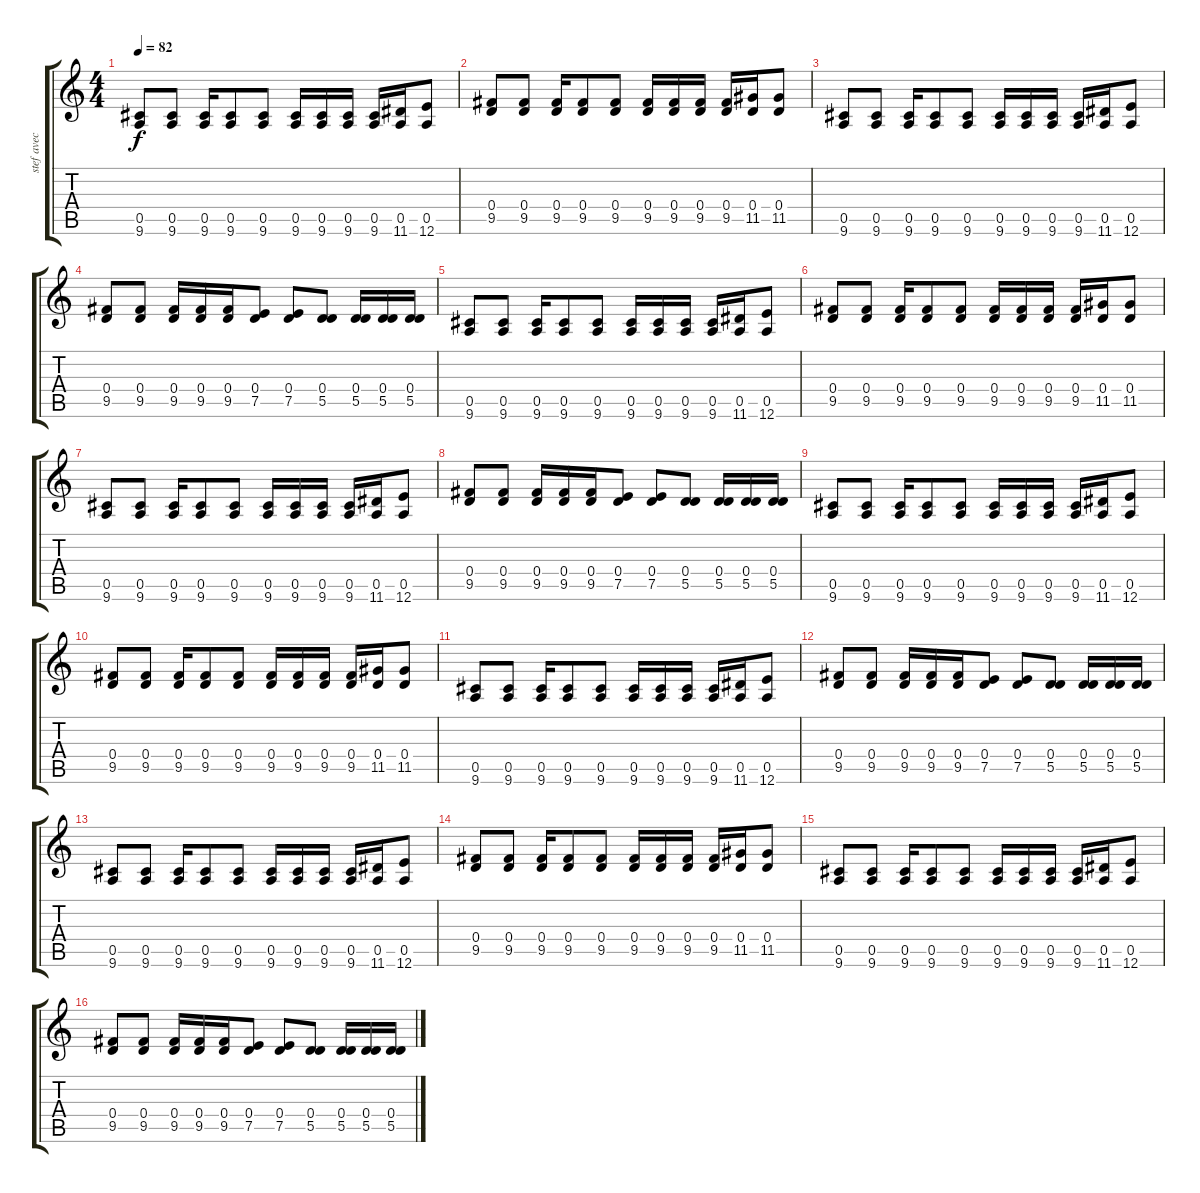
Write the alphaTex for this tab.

\track ("stef avec une bariton" "stef avec ") {instrument acousticbass}
\staff {score tabs}
\tuning (E4 B3 G3 D3 A2 E2) {hide}
\ts (4 4)
\tempo 82
\clef g2
\ks c
(0.5 9.6).8{dy f instrument acousticbass} (0.5 9.6).8 (0.5 9.6).16 (0.5 9.6).8 (0.5 9.6).8 (0.5 9.6).16 (0.5 9.6).16 (0.5 9.6).16 (0.5 9.6).16 (0.5 11.6).16 (0.5 12.6).8 |
(0.4 9.5).8 (0.4 9.5).8 (0.4 9.5).16 (0.4 9.5).8 (0.4 9.5).8 (0.4 9.5).16 (0.4 9.5).16 (0.4 9.5).16 (0.4 9.5).16 (0.4 11.5).16 (0.4 11.5).8 |
(0.5 9.6).8 (0.5 9.6).8 (0.5 9.6).16 (0.5 9.6).8 (0.5 9.6).8 (0.5 9.6).16 (0.5 9.6).16 (0.5 9.6).16 (0.5 9.6).16 (0.5 11.6).16 (0.5 12.6).8 |
(0.4 9.5).8 (0.4 9.5).8 (0.4 9.5).16 (0.4 9.5).16 (0.4 9.5).16 (0.4 7.5).8 (0.4 7.5).8 (0.4 5.5).8 (0.4 5.5).16 (0.4 5.5).16 (0.4 5.5).16 |
(0.5 9.6).8 (0.5 9.6).8 (0.5 9.6).16 (0.5 9.6).8 (0.5 9.6).8 (0.5 9.6).16 (0.5 9.6).16 (0.5 9.6).16 (0.5 9.6).16 (0.5 11.6).16 (0.5 12.6).8 |
(0.4 9.5).8 (0.4 9.5).8 (0.4 9.5).16 (0.4 9.5).8 (0.4 9.5).8 (0.4 9.5).16 (0.4 9.5).16 (0.4 9.5).16 (0.4 9.5).16 (0.4 11.5).16 (0.4 11.5).8 |
(0.5 9.6).8 (0.5 9.6).8 (0.5 9.6).16 (0.5 9.6).8 (0.5 9.6).8 (0.5 9.6).16 (0.5 9.6).16 (0.5 9.6).16 (0.5 9.6).16 (0.5 11.6).16 (0.5 12.6).8 |
(0.4 9.5).8 (0.4 9.5).8 (0.4 9.5).16 (0.4 9.5).16 (0.4 9.5).16 (0.4 7.5).8 (0.4 7.5).8 (0.4 5.5).8 (0.4 5.5).16 (0.4 5.5).16 (0.4 5.5).16 |
(0.5 9.6).8 (0.5 9.6).8 (0.5 9.6).16 (0.5 9.6).8 (0.5 9.6).8 (0.5 9.6).16 (0.5 9.6).16 (0.5 9.6).16 (0.5 9.6).16 (0.5 11.6).16 (0.5 12.6).8 |
(0.4 9.5).8 (0.4 9.5).8 (0.4 9.5).16 (0.4 9.5).8 (0.4 9.5).8 (0.4 9.5).16 (0.4 9.5).16 (0.4 9.5).16 (0.4 9.5).16 (0.4 11.5).16 (0.4 11.5).8 |
(0.5 9.6).8 (0.5 9.6).8 (0.5 9.6).16 (0.5 9.6).8 (0.5 9.6).8 (0.5 9.6).16 (0.5 9.6).16 (0.5 9.6).16 (0.5 9.6).16 (0.5 11.6).16 (0.5 12.6).8 |
(0.4 9.5).8 (0.4 9.5).8 (0.4 9.5).16 (0.4 9.5).16 (0.4 9.5).16 (0.4 7.5).8 (0.4 7.5).8 (0.4 5.5).8 (0.4 5.5).16 (0.4 5.5).16 (0.4 5.5).16 |
(0.5 9.6).8 (0.5 9.6).8 (0.5 9.6).16 (0.5 9.6).8 (0.5 9.6).8 (0.5 9.6).16 (0.5 9.6).16 (0.5 9.6).16 (0.5 9.6).16 (0.5 11.6).16 (0.5 12.6).8 |
(0.4 9.5).8 (0.4 9.5).8 (0.4 9.5).16 (0.4 9.5).8 (0.4 9.5).8 (0.4 9.5).16 (0.4 9.5).16 (0.4 9.5).16 (0.4 9.5).16 (0.4 11.5).16 (0.4 11.5).8 |
(0.5 9.6).8 (0.5 9.6).8 (0.5 9.6).16 (0.5 9.6).8 (0.5 9.6).8 (0.5 9.6).16 (0.5 9.6).16 (0.5 9.6).16 (0.5 9.6).16 (0.5 11.6).16 (0.5 12.6).8 |
(0.4 9.5).8 (0.4 9.5).8 (0.4 9.5).16 (0.4 9.5).16 (0.4 9.5).16 (0.4 7.5).8 (0.4 7.5).8 (0.4 5.5).8 (0.4 5.5).16 (0.4 5.5).16 (0.4 5.5).16
